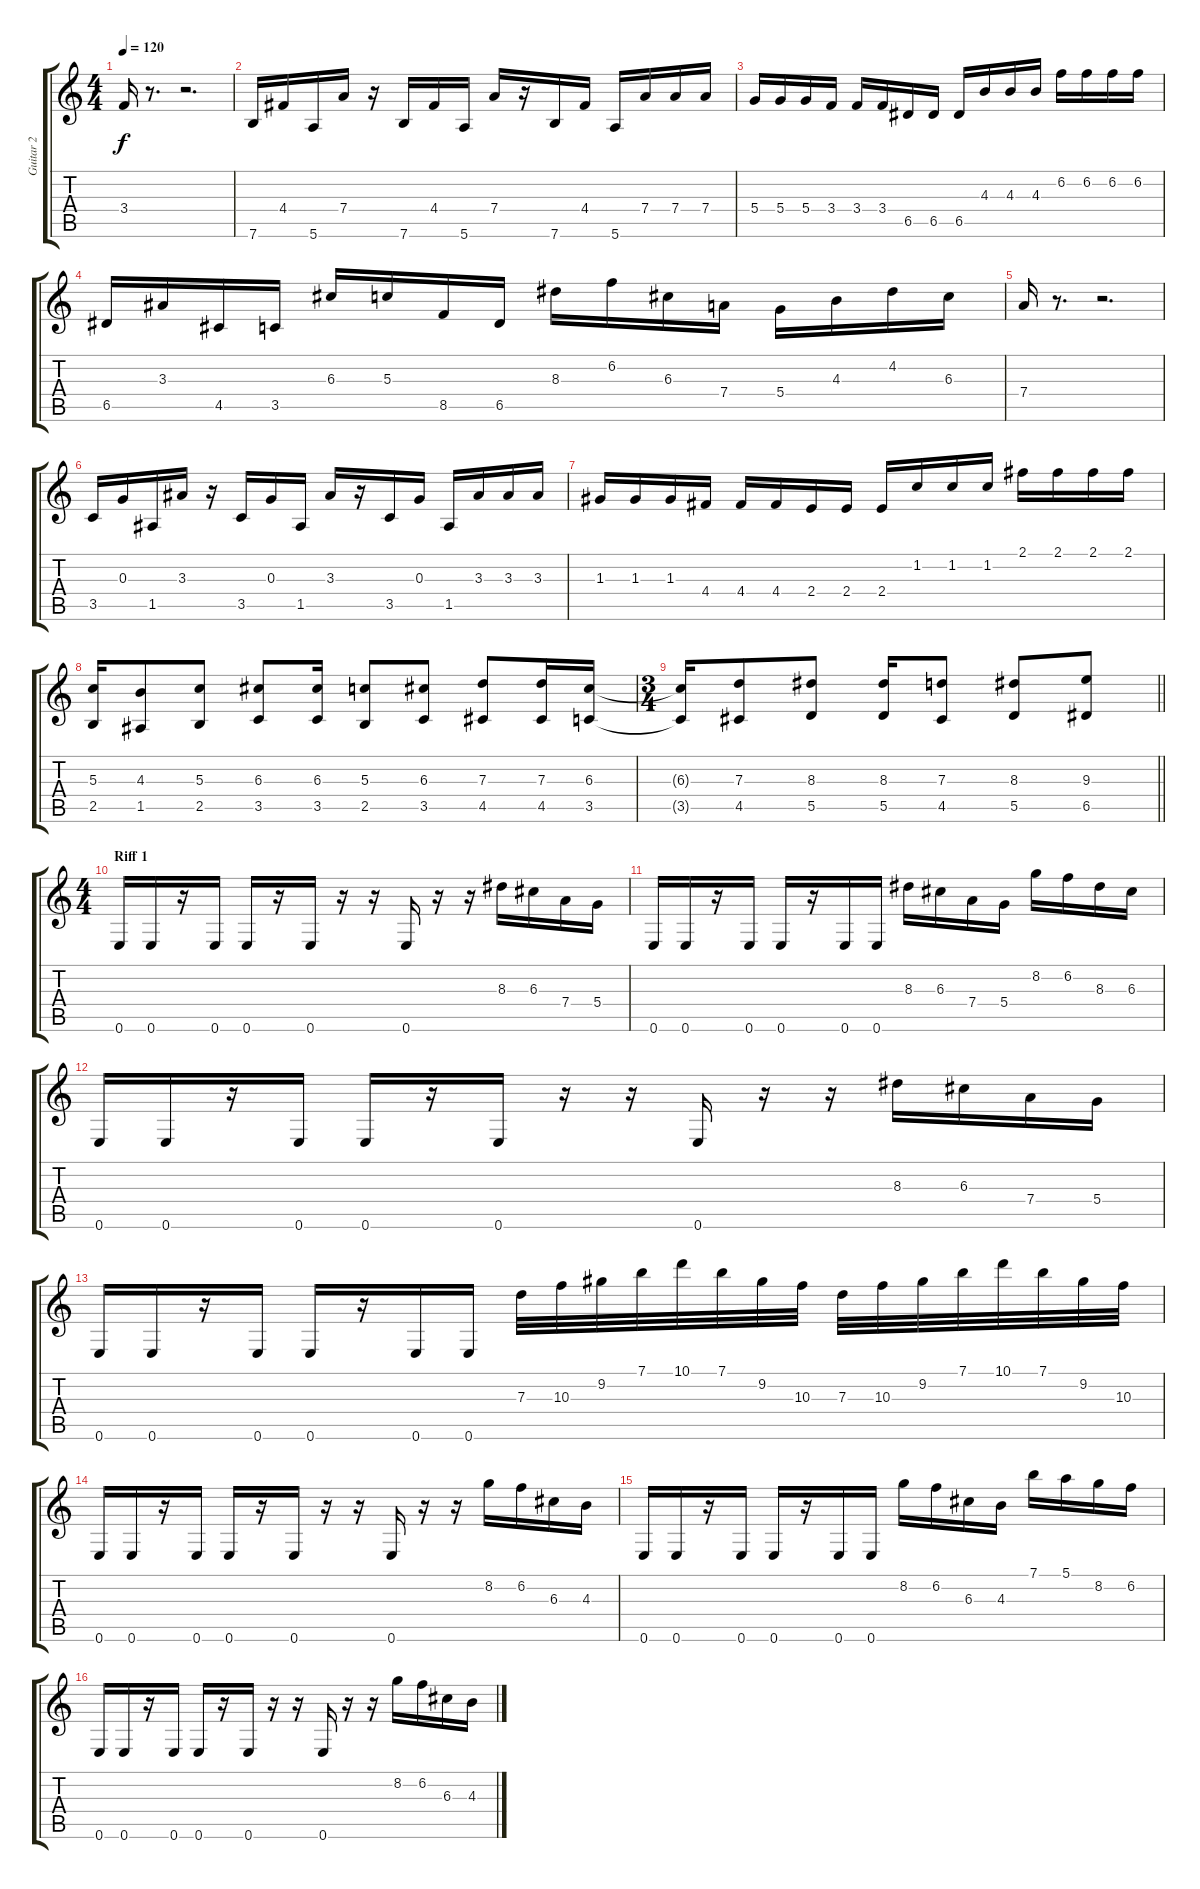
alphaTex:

\track ("Guitar 2" "Guitar 2") {instrument distortionguitar}
\staff {score tabs}
\tuning (E4 B3 G3 D3 A2 E2) {hide}
\ts (4 4)
\tempo 120
\clef g2
\ks c
3.4.16{dy f} r.8{d} r.2{d} |
7.6.16 4.4.16 5.6.16 7.4.16 r.16 7.6.16 4.4.16 5.6.16 7.4.16 r.16 7.6.16 4.4.16 5.6.16 7.4.16 7.4.16 7.4.16 |
5.4.16 5.4.16 5.4.16 3.4.16 3.4.16 3.4.16 6.5.16 6.5.16 6.5.16 4.3.16 4.3.16 4.3.16 6.2.16 6.2.16 6.2.16 6.2.16 |
6.5.16 3.3.16 4.5.16 3.5.16 6.3.16 5.3.16 8.5.16 6.5.16 8.3.16 6.2.16 6.3.16 7.4.16 5.4.16 4.3.16 4.2.16 6.3.16 |
7.4.16 r.8{d} r.2{d} |
3.5.16 0.3.16 1.5.16 3.3.16 r.16 3.5.16 0.3.16 1.5.16 3.3.16 r.16 3.5.16 0.3.16 1.5.16 3.3.16 3.3.16 3.3.16 |
1.3.16 1.3.16 1.3.16 4.4.16 4.4.16 4.4.16 2.4.16 2.4.16 2.4.16 1.2.16 1.2.16 1.2.16 2.1.16 2.1.16 2.1.16 2.1.16 |
(5.3 2.5).16 (4.3 1.5).8 (5.3 2.5).8 (6.3 3.5).8 (6.3 3.5).16 (5.3 2.5).8 (6.3 3.5).8 (7.3 4.5).8 (7.3 4.5).16 (6.3 3.5).16 |
\ts (3 4)
\barLineRight lightlight
(6.3{t} 3.5{t}).16 (7.3 4.5).8 (8.3 5.5).8 (8.3 5.5).16 (7.3 4.5).8 (8.3 5.5).8 (9.3 6.5).8 |
\ts (4 4)
\section ("" "Riff 1")
0.6.16 0.6.16 r.16 0.6.16 0.6.16 r.16 0.6.16 r.16 r.16 0.6.16 r.16 r.16 8.3.16 6.3.16 7.4.16 5.4.16 |
0.6.16 0.6.16 r.16 0.6.16 0.6.16 r.16 0.6.16 0.6.16 8.3.16 6.3.16 7.4.16 5.4.16 8.2.16 6.2.16 8.3.16 6.3.16 |
0.6.16 0.6.16 r.16 0.6.16 0.6.16 r.16 0.6.16 r.16 r.16 0.6.16 r.16 r.16 8.3.16 6.3.16 7.4.16 5.4.16 |
0.6.16 0.6.16 r.16 0.6.16 0.6.16 r.16 0.6.16 0.6.16 7.3.32 10.3.32 9.2.32 7.1.32 10.1.32 7.1.32 9.2.32 10.3.32 7.3.32 10.3.32 9.2.32 7.1.32 10.1.32 7.1.32 9.2.32 10.3.32 |
0.6.16 0.6.16 r.16 0.6.16 0.6.16 r.16 0.6.16 r.16 r.16 0.6.16 r.16 r.16 8.2.16 6.2.16 6.3.16 4.3.16 |
0.6.16 0.6.16 r.16 0.6.16 0.6.16 r.16 0.6.16 0.6.16 8.2.16 6.2.16 6.3.16 4.3.16 7.1.16 5.1.16 8.2.16 6.2.16 |
0.6.16 0.6.16 r.16 0.6.16 0.6.16 r.16 0.6.16 r.16 r.16 0.6.16 r.16 r.16 8.2.16 6.2.16 6.3.16 4.3.16
